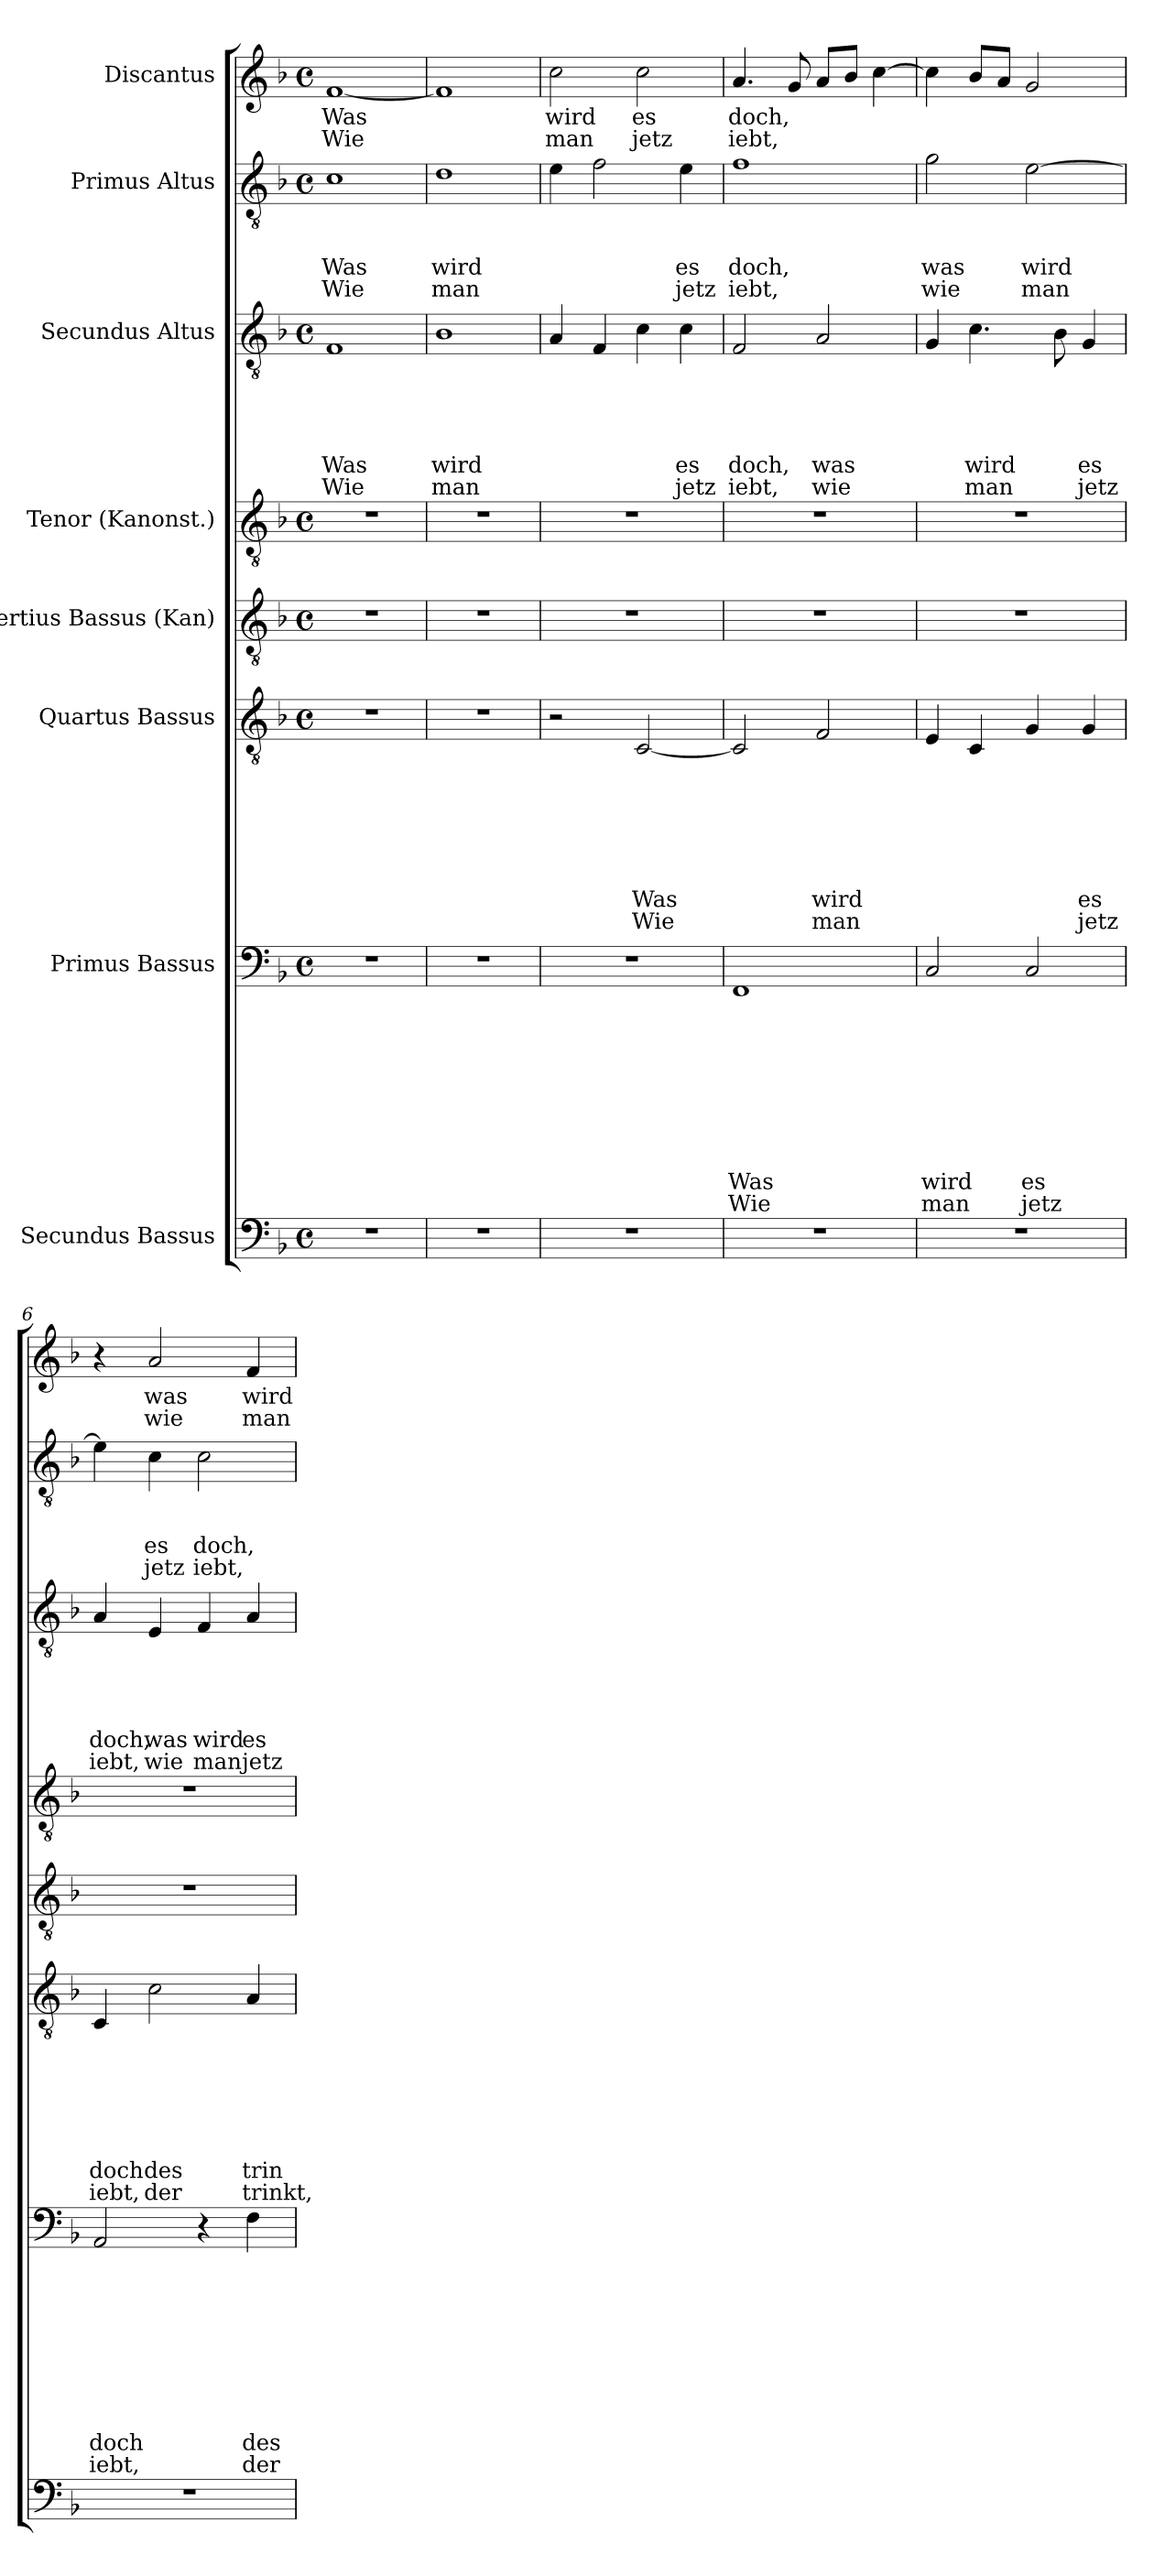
**kern	**kern	**text	**text	**text	**text	**text	**text	**text	**text	**text	**text	**kern	**text	**text	**text	**text	**text	**text	**text	**text	**kern	**kern	**kern	**text	**text	**text	**text	**text	**text	**kern	**text	**text	**text	**text	**kern	**text	**text
*part8	*part7	*part7	*part7	*part7	*part7	*part7	*part7	*part7	*part7	*part7	*part7	*part6	*part6	*part6	*part6	*part6	*part6	*part6	*part6	*part6	*part5	*part4	*part3	*part3	*part3	*part3	*part3	*part3	*part3	*part2	*part2	*part2	*part2	*part2	*part1	*part1	*part1
*staff8	*staff7	*staff7	*staff7	*staff7	*staff7	*staff7	*staff7	*staff7	*staff7	*staff7	*staff7	*staff6	*staff6	*staff6	*staff6	*staff6	*staff6	*staff6	*staff6	*staff6	*staff5	*staff4	*staff3	*staff3	*staff3	*staff3	*staff3	*staff3	*staff3	*staff2	*staff2	*staff2	*staff2	*staff2	*staff1	*staff1	*staff1
*I"Secundus Bassus	*I"Primus Bassus	*	*	*	*	*	*	*	*	*	*	*I"Quartus Bassus	*	*	*	*	*	*	*	*	*I"Tertius Bassus (Kan)	*I"Tenor (Kanonst.)	*I"Secundus Altus	*	*	*	*	*	*	*I"Primus Altus	*	*	*	*	*I"Discantus	*	*
*clefF4	*clefF4	*	*	*	*	*	*	*	*	*	*	*clefGv2	*	*	*	*	*	*	*	*	*clefGv2	*clefGv2	*clefGv2	*	*	*	*	*	*	*clefGv2	*	*	*	*	*clefG2	*	*
*k[b-]	*k[b-]	*	*	*	*	*	*	*	*	*	*	*k[b-]	*	*	*	*	*	*	*	*	*k[b-]	*k[b-]	*k[b-]	*	*	*	*	*	*	*k[b-]	*	*	*	*	*k[b-]	*	*
*F:	*F:	*	*	*	*	*	*	*	*	*	*	*F:	*	*	*	*	*	*	*	*	*F:	*F:	*F:	*	*	*	*	*	*	*F:	*	*	*	*	*F:	*	*
*M4/4	*M4/4	*	*	*	*	*	*	*	*	*	*	*M4/4	*	*	*	*	*	*	*	*	*M4/4	*M4/4	*M4/4	*	*	*	*	*	*	*M4/4	*	*	*	*	*M4/4	*	*
*met(c)	*met(c)	*	*	*	*	*	*	*	*	*	*	*met(c)	*	*	*	*	*	*	*	*	*met(c)	*met(c)	*met(c)	*	*	*	*	*	*	*met(c)	*	*	*	*	*met(c)	*	*
=1	=1	=1	=1	=1	=1	=1	=1	=1	=1	=1	=1	=1	=1	=1	=1	=1	=1	=1	=1	=1	=1	=1	=1	=1	=1	=1	=1	=1	=1	=1	=1	=1	=1	=1	=1	=1	=1
!	!	!	!	!	!	!	!	!	!	!	!	!	!	!	!	!	!	!	!	!	!	!	!	!	!	!	!	!LO:LY:b	!LO:LY:b	!	!	!	!LO:LY:b	!LO:LY:b	!	!LO:LY:b	!LO:LY:b
1r	1r	.	.	.	.	.	.	.	.	.	.	1r	.	.	.	.	.	.	.	.	1r	1r	1F	.	.	.	.	Was	Wie	1c	.	.	Was	Wie	[1f	Was	Wie
=2	=2	=2	=2	=2	=2	=2	=2	=2	=2	=2	=2	=2	=2	=2	=2	=2	=2	=2	=2	=2	=2	=2	=2	=2	=2	=2	=2	=2	=2	=2	=2	=2	=2	=2	=2	=2	=2
!	!	!	!	!	!	!	!	!	!	!	!	!	!	!	!	!	!	!	!	!	!	!	!	!	!	!	!	!LO:LY:b	!LO:LY:b	!	!	!	!LO:LY:b	!LO:LY:b	!	!	!
1r	1r	.	.	.	.	.	.	.	.	.	.	1r	.	.	.	.	.	.	.	.	1r	1r	1B-	.	.	.	.	wird	man	1d	.	.	wird	man	1f]	.	.
=3	=3	=3	=3	=3	=3	=3	=3	=3	=3	=3	=3	=3	=3	=3	=3	=3	=3	=3	=3	=3	=3	=3	=3	=3	=3	=3	=3	=3	=3	=3	=3	=3	=3	=3	=3	=3	=3
!	!	!	!	!	!	!	!	!	!	!	!	!	!	!	!	!	!	!	!	!	!	!	!	!	!	!	!	!	!	!	!	!	!	!	!	!LO:LY:b	!LO:LY:b
1r	1r	.	.	.	.	.	.	.	.	.	.	2r	.	.	.	.	.	.	.	.	1r	1r	4A/	.	.	.	.	.	.	4e\	.	.	.	.	2cc\	wird	man
.	.	.	.	.	.	.	.	.	.	.	.	.	.	.	.	.	.	.	.	.	.	.	4F/	.	.	.	.	.	.	2f\	.	.	.	.	.	.	.
!	!	!	!	!	!	!	!	!	!	!	!	!	!	!	!	!	!	!	!LO:LY:b	!LO:LY:b	!	!	!	!	!	!	!	!	!	!	!	!	!	!	!	!LO:LY:b	!LO:LY:b
.	.	.	.	.	.	.	.	.	.	.	.	[2C/	.	.	.	.	.	.	Was	Wie	.	.	4c\	.	.	.	.	.	.	.	.	.	.	.	2cc\	es	jetz
!	!	!	!	!	!	!	!	!	!	!	!	!	!	!	!	!	!	!	!	!	!	!	!	!	!	!	!	!LO:LY:b	!LO:LY:b	!	!	!	!LO:LY:b	!LO:LY:b	!	!	!
.	.	.	.	.	.	.	.	.	.	.	.	.	.	.	.	.	.	.	.	.	.	.	4c\	.	.	.	.	es	jetz	4e\	.	.	es	jetz	.	.	.
=4	=4	=4	=4	=4	=4	=4	=4	=4	=4	=4	=4	=4	=4	=4	=4	=4	=4	=4	=4	=4	=4	=4	=4	=4	=4	=4	=4	=4	=4	=4	=4	=4	=4	=4	=4	=4	=4
!	!	!	!	!	!	!	!	!	!	!LO:LY:b	!LO:LY:b	!	!	!	!	!	!	!	!	!	!	!	!	!	!	!	!	!LO:LY:b	!LO:LY:b	!	!	!	!LO:LY:b	!LO:LY:b	!	!LO:LY:b	!LO:LY:b
1r	1FF	.	.	.	.	.	.	.	.	Was	Wie	2C/]	.	.	.	.	.	.	.	.	1r	1r	2F/	.	.	.	.	doch,	iebt,	1f	.	.	doch,	iebt,	4.a/	doch,	iebt,
.	.	.	.	.	.	.	.	.	.	.	.	.	.	.	.	.	.	.	.	.	.	.	.	.	.	.	.	.	.	.	.	.	.	.	8g/	.	.
!	!	!	!	!	!	!	!	!	!	!	!	!	!	!	!	!	!	!	!LO:LY:b	!LO:LY:b	!	!	!	!	!	!	!	!LO:LY:b	!LO:LY:b	!	!	!	!	!	!	!	!
.	.	.	.	.	.	.	.	.	.	.	.	2F/	.	.	.	.	.	.	wird	man	.	.	2A/	.	.	.	.	was	wie	.	.	.	.	.	8a/L	.	.
.	.	.	.	.	.	.	.	.	.	.	.	.	.	.	.	.	.	.	.	.	.	.	.	.	.	.	.	.	.	.	.	.	.	.	8b-/J	.	.
.	.	.	.	.	.	.	.	.	.	.	.	.	.	.	.	.	.	.	.	.	.	.	.	.	.	.	.	.	.	.	.	.	.	.	[4cc\	.	.
=5	=5	=5	=5	=5	=5	=5	=5	=5	=5	=5	=5	=5	=5	=5	=5	=5	=5	=5	=5	=5	=5	=5	=5	=5	=5	=5	=5	=5	=5	=5	=5	=5	=5	=5	=5	=5	=5
!	!	!	!	!	!	!	!	!	!	!LO:LY:b	!LO:LY:b	!	!	!	!	!	!	!	!	!	!	!	!	!	!	!	!	!	!	!	!	!	!LO:LY:b	!LO:LY:b	!	!	!
1r	2C/	.	.	.	.	.	.	.	.	wird	man	4E/	.	.	.	.	.	.	.	.	1r	1r	4G/	.	.	.	.	.	.	2g\	.	.	was	wie	4cc\]	.	.
!	!	!	!	!	!	!	!	!	!	!	!	!	!	!	!	!	!	!	!	!	!	!	!	!	!	!	!	!LO:LY:b	!LO:LY:b	!	!	!	!	!	!	!	!
.	.	.	.	.	.	.	.	.	.	.	.	4C/	.	.	.	.	.	.	.	.	.	.	4.c\	.	.	.	.	wird	man	.	.	.	.	.	8b-/L	.	.
.	.	.	.	.	.	.	.	.	.	.	.	.	.	.	.	.	.	.	.	.	.	.	.	.	.	.	.	.	.	.	.	.	.	.	8a/J	.	.
!	!	!	!	!	!	!	!	!	!	!LO:LY:b	!LO:LY:b	!	!	!	!	!	!	!	!	!	!	!	!	!	!	!	!	!	!	!	!	!	!LO:LY:b	!LO:LY:b	!	!	!
.	2C/	.	.	.	.	.	.	.	.	es	jetz	4G/	.	.	.	.	.	.	.	.	.	.	.	.	.	.	.	.	.	[2e\	.	.	wird	man	2g/	.	.
.	.	.	.	.	.	.	.	.	.	.	.	.	.	.	.	.	.	.	.	.	.	.	8B-\	.	.	.	.	.	.	.	.	.	.	.	.	.	.
!	!	!	!	!	!	!	!	!	!	!	!	!	!	!	!	!	!	!	!LO:LY:b	!LO:LY:b	!	!	!	!	!	!	!	!LO:LY:b	!LO:LY:b	!	!	!	!	!	!	!	!
.	.	.	.	.	.	.	.	.	.	.	.	4G/	.	.	.	.	.	.	es	jetz	.	.	4G/	.	.	.	.	es	jetz	.	.	.	.	.	.	.	.
!!LO:LB:g=z
=6	=6	=6	=6	=6	=6	=6	=6	=6	=6	=6	=6	=6	=6	=6	=6	=6	=6	=6	=6	=6	=6	=6	=6	=6	=6	=6	=6	=6	=6	=6	=6	=6	=6	=6	=6	=6	=6
!	!	!	!	!	!	!	!	!	!	!LO:LY:b	!LO:LY:b	!	!	!	!	!	!	!	!LO:LY:b	!LO:LY:b	!	!	!	!	!	!	!	!LO:LY:b	!LO:LY:b	!	!	!	!	!	!	!	!
1r	2AA/	.	.	.	.	.	.	.	.	doch	iebt,	4C/	.	.	.	.	.	.	doch	iebt,	1r	1r	4A/	.	.	.	.	doch,	iebt,	4e\]	.	.	.	.	4r	.	.
!	!	!	!	!	!	!	!	!	!	!	!	!	!	!	!	!	!	!	!LO:LY:b	!LO:LY:b	!	!	!	!	!	!	!	!LO:LY:b	!LO:LY:b	!	!	!	!LO:LY:b	!LO:LY:b	!	!LO:LY:b	!LO:LY:b
.	.	.	.	.	.	.	.	.	.	.	.	2c\	.	.	.	.	.	.	des	der	.	.	4E/	.	.	.	.	was	wie	4c\	.	.	es	jetz	2a/	was	wie
!	!	!	!	!	!	!	!	!	!	!	!	!	!	!	!	!	!	!	!	!	!	!	!	!	!	!	!	!LO:LY:b	!LO:LY:b	!	!	!	!LO:LY:b	!LO:LY:b	!	!	!
.	4r	.	.	.	.	.	.	.	.	.	.	.	.	.	.	.	.	.	.	.	.	.	4F/	.	.	.	.	wird	man	2c\	.	.	doch,	iebt,	.	.	.
!	!	!	!	!	!	!	!	!	!	!LO:LY:b	!LO:LY:b	!	!	!	!	!	!	!	!LO:LY:b	!LO:LY:b	!	!	!	!	!	!	!	!LO:LY:b	!LO:LY:b	!	!	!	!	!	!	!LO:LY:b	!LO:LY:b
.	4F\	.	.	.	.	.	.	.	.	des	der	4A/	.	.	.	.	.	.	trin-	trinkt,	.	.	4A/	.	.	.	.	es	jetz	.	.	.	.	.	4f/	wird	man
=	=	=	=	=	=	=	=	=	=	=	=	=	=	=	=	=	=	=	=	=	=	=	=	=	=	=	=	=	=	=	=	=	=	=	=	=	=
*-	*-	*-	*-	*-	*-	*-	*-	*-	*-	*-	*-	*-	*-	*-	*-	*-	*-	*-	*-	*-	*-	*-	*-	*-	*-	*-	*-	*-	*-	*-	*-	*-	*-	*-	*-	*-	*-
